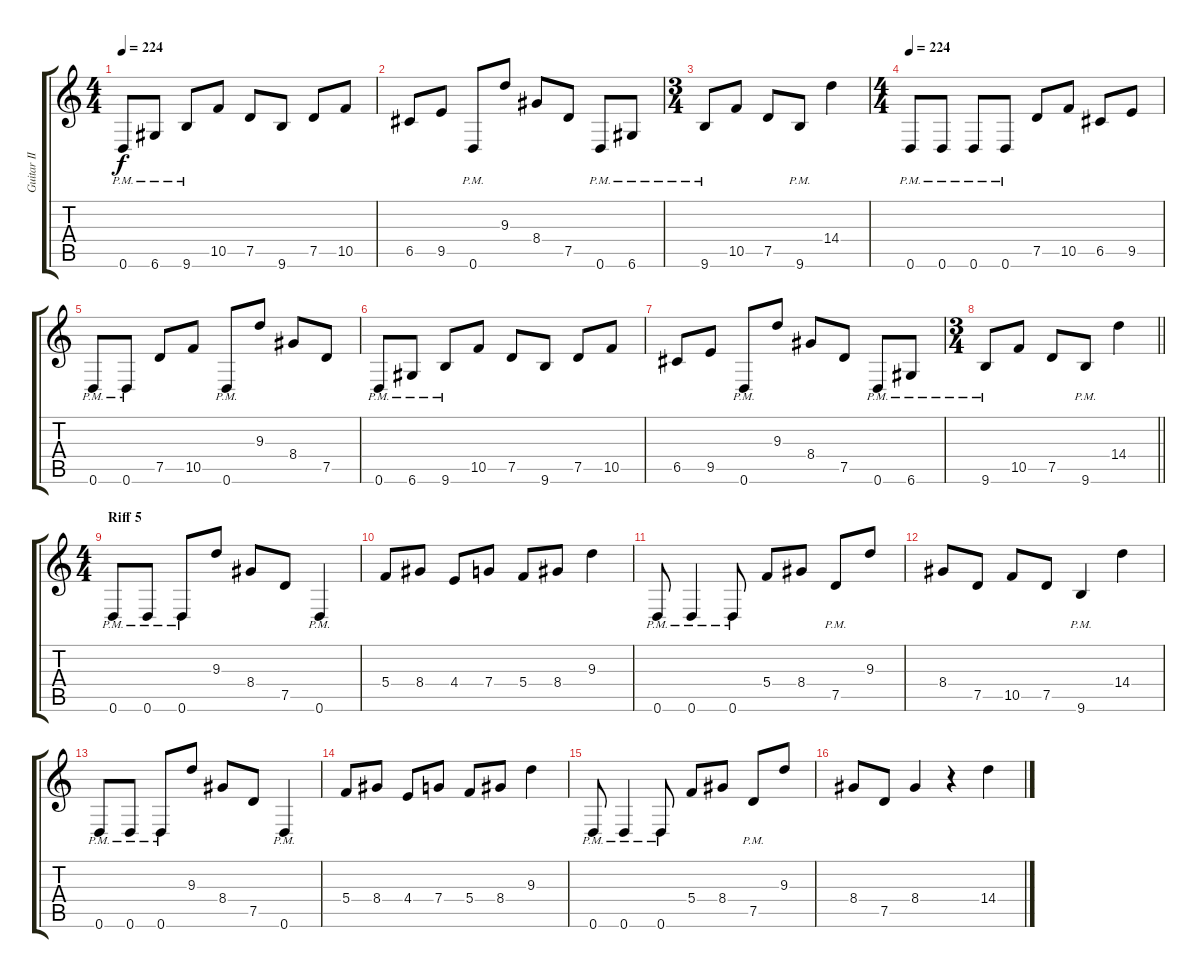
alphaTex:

\track ("Guitar II" "Guitar II") {instrument distortionguitar}
\staff {score tabs}
\tuning (D4 A3 F3 C3 G2 D2) {hide}
\ts (4 4)
\tempo 224
\clef g2
\ks c
0.6{pm}.8{dy f} 6.6{pm}.8 9.6{pm}.8 10.5.8 7.5.8 9.6.8 7.5.8 10.5.8 |
6.5.8 9.5.8 0.6{pm}.8 9.3.8 8.4.8 7.5.8 0.6{pm}.8 6.6{pm}.8 |
\ts (3 4)
9.6{pm}.8 10.5.8 7.5.8 9.6{pm}.8 14.4.4 |
\ts (4 4)
\tempo 224
0.6{pm}.8 0.6{pm}.8 0.6{pm}.8 0.6{pm}.8 7.5.8 10.5.8 6.5.8 9.5.8 |
0.6{pm}.8 0.6{pm}.8 7.5.8 10.5.8 0.6{pm}.8 9.3.8 8.4.8 7.5.8 |
0.6{pm}.8 6.6{pm}.8 9.6{pm}.8 10.5.8 7.5.8 9.6.8 7.5.8 10.5.8 |
6.5.8 9.5.8 0.6{pm}.8 9.3.8 8.4.8 7.5.8 0.6{pm}.8 6.6{pm}.8 |
\ts (3 4)
\barLineRight lightlight
9.6{pm}.8 10.5.8 7.5.8 9.6{pm}.8 14.4.4 |
\ts (4 4)
\section ("" "Riff 5")
0.6{pm}.8 0.6{pm}.8 0.6{pm}.8 9.3.8 8.4.8 7.5.8 0.6{pm}.4 |
5.4.8 8.4.8 4.4.8 7.4.8 5.4.8 8.4.8 9.3.4 |
0.6{pm}.8 0.6{pm}.4 0.6{pm}.8 5.4.8 8.4.8 7.5{pm}.8 9.3.8 |
8.4.8 7.5.8 10.5.8 7.5.8 9.6{pm}.4 14.4.4 |
0.6{pm}.8 0.6{pm}.8 0.6{pm}.8 9.3.8 8.4.8 7.5.8 0.6{pm}.4 |
5.4.8 8.4.8 4.4.8 7.4.8 5.4.8 8.4.8 9.3.4 |
0.6{pm}.8 0.6{pm}.4 0.6{pm}.8 5.4.8 8.4.8 7.5{pm}.8 9.3.8 |
8.4.8 7.5.8 8.4.4 r.4 14.4.4
